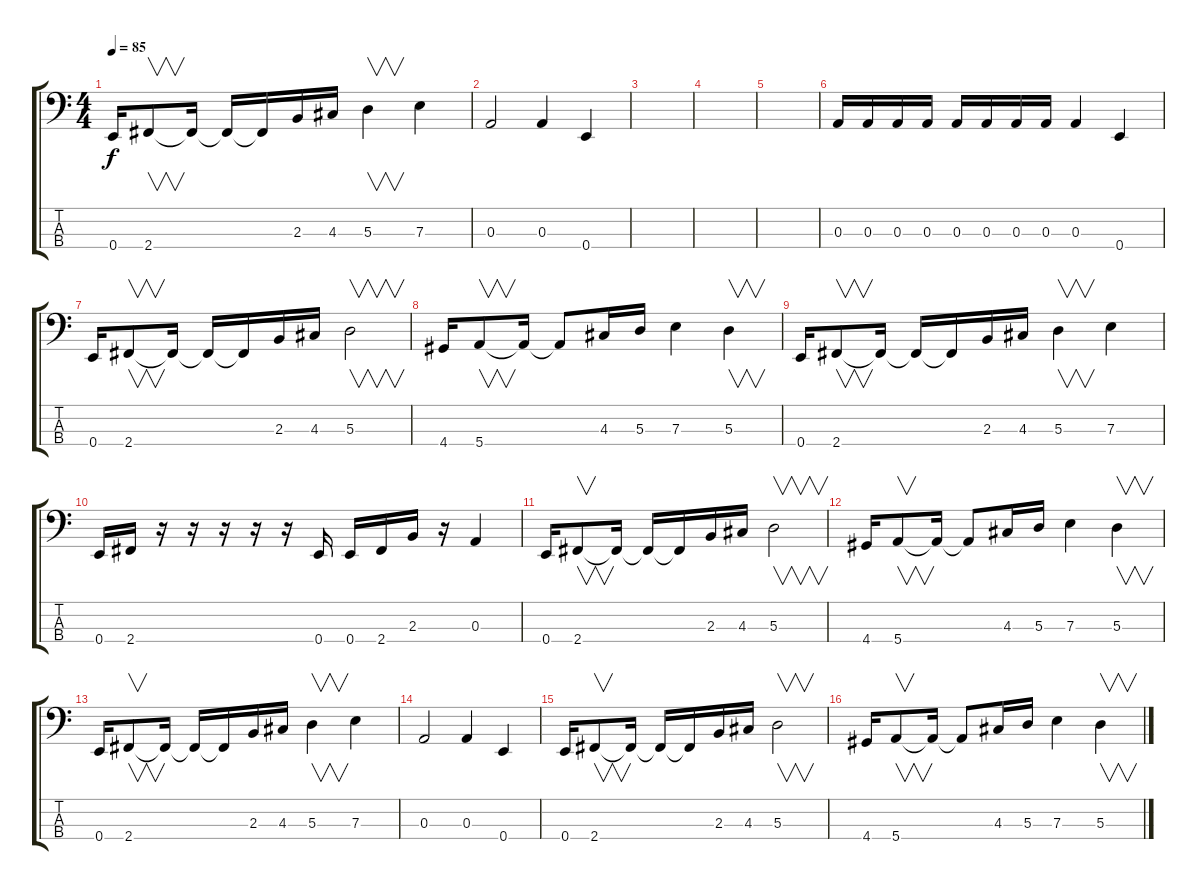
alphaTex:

\track "" {instrument electricbasspick}
\staff {score tabs}
\tuning (G2 D2 A1 E1) {hide}
\ts (4 4)
\tempo 85
\clef f4
\ks c
0.4.16{dy f} 2.4.8{v} 2.4{t}.16 2.4{t}.16 2.4{t}.16 2.3.16 4.3.16 5.3.4{v} 7.3.4 |
0.3.2 0.3.4 0.4.4 |
|
|
|
0.3.16 0.3.16 0.3.16 0.3.16 0.3.16 0.3.16 0.3.16 0.3.16 0.3.4 0.4.4 |
0.4.16 2.4.8{v} 2.4{t}.16 2.4{t}.16 2.4{t}.16 2.3.16 4.3.16 5.3.2{v} |
4.4.16 5.4.8{v} 5.4{t}.16 5.4{t}.8 4.3.16 5.3.16 7.3.4 5.3.4{v} |
0.4.16 2.4.8{v} 2.4{t}.16 2.4{t}.16 2.4{t}.16 2.3.16 4.3.16 5.3.4{v} 7.3.4 |
0.4.16 2.4.16 r.16 r.16 r.16 r.16 r.16 0.4.16 0.4.16 2.4.16 2.3.16 r.16 0.3.4 |
0.4.16 2.4.8{v} 2.4{t}.16 2.4{t}.16 2.4{t}.16 2.3.16 4.3.16 5.3.2{v} |
4.4.16 5.4.8{v} 5.4{t}.16 5.4{t}.8 4.3.16 5.3.16 7.3.4 5.3.4{v} |
0.4.16 2.4.8{v} 2.4{t}.16 2.4{t}.16 2.4{t}.16 2.3.16 4.3.16 5.3.4{v} 7.3.4 |
0.3.2 0.3.4 0.4.4 |
0.4.16 2.4.8{v} 2.4{t}.16 2.4{t}.16 2.4{t}.16 2.3.16 4.3.16 5.3.2{v} |
4.4.16 5.4.8{v} 5.4{t}.16 5.4{t}.8 4.3.16 5.3.16 7.3.4 5.3.4{v}
